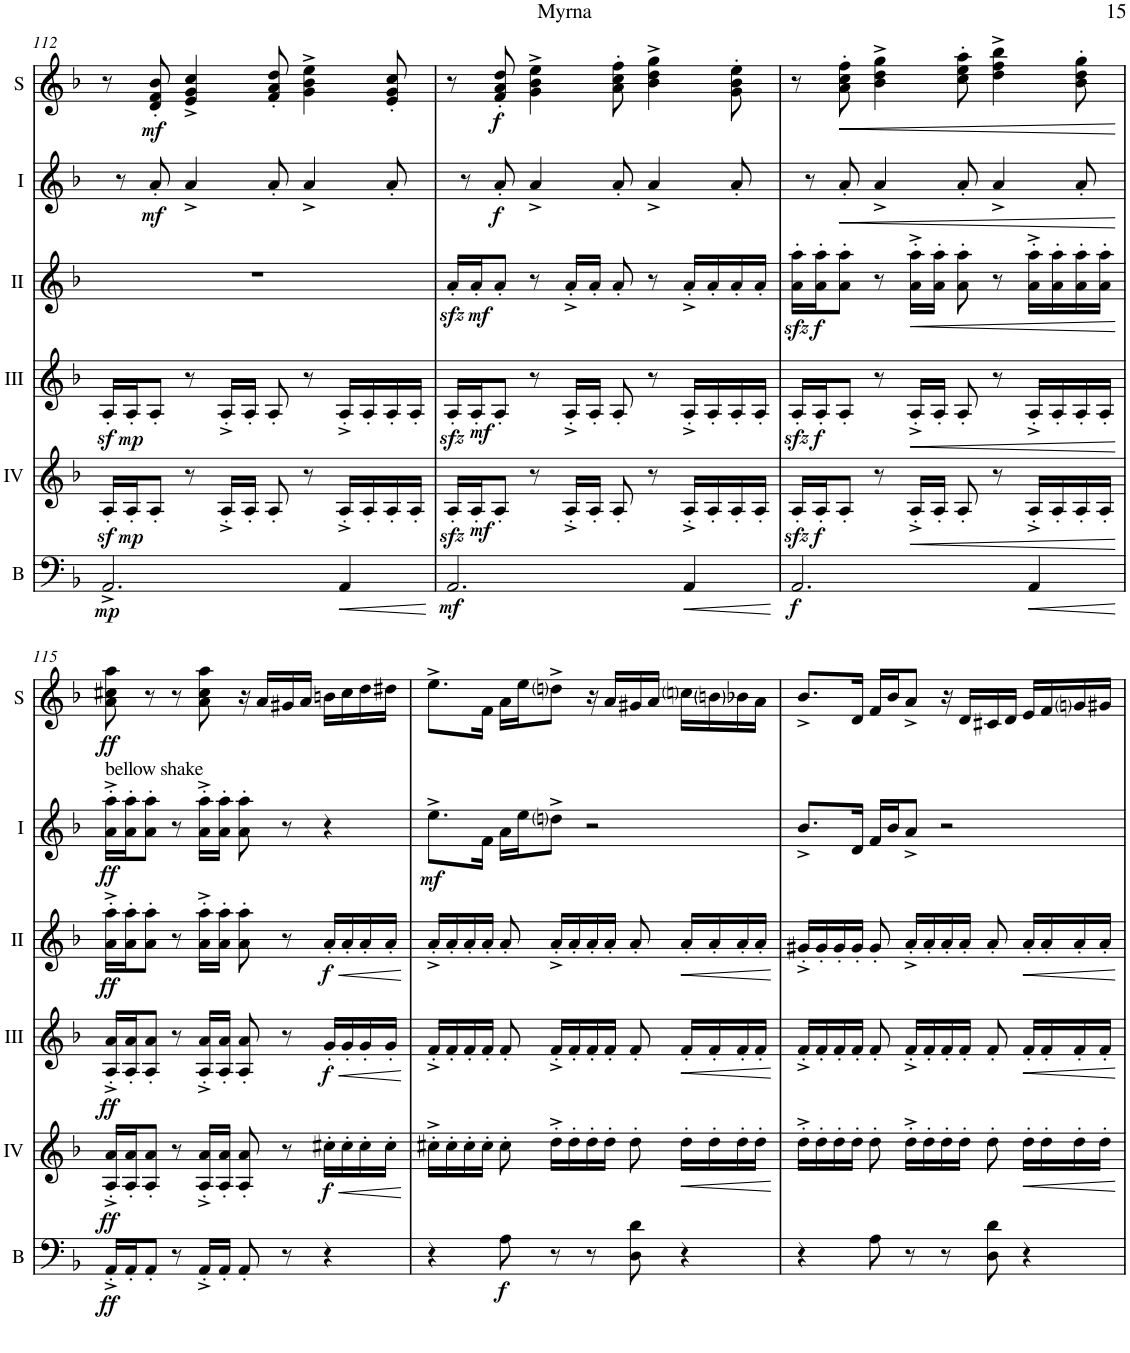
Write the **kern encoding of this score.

**kern	**dynam	**kern	**dynam	**kern	**dynam	**kern	**dynam	**kern	**dynam	**kern	**dynam
*part6	*part6	*part5	*part5	*part4	*part4	*part3	*part3	*part2	*part2	*part1	*part1
*staff6	*staff6	*staff5	*staff5	*staff4	*staff4	*staff3	*staff3	*staff2	*staff2	*staff1	*staff1
*I"Bass	*	*I"Acc. 4	*	*I"Acc. 3	*	*I"Acc. 2	*	*I"Acc. 1	*	*I"Solo	*
*I'B	*	*	*	*	*	*	*	*	*	*I'S	*
!!LO:PB:g=z
*clefF4	*	*clefG2	*	*clefG2	*	*clefG2	*	*clefG2	*	*clefG2	*
*Trd7c12	*	*Trd7c12	*	*	*	*	*	*Trd7c12	*	*	*
*k[b-]	*	*k[b-]	*	*k[b-]	*	*k[b-]	*	*k[b-]	*	*k[b-]	*
*M4/4	*	*M4/4	*	*M4/4	*	*M4/4	*	*M4/4	*	*M4/4	*
=112	=112	=112	=112	=112	=112	=112	=112	=112	=112	=112	=112
!	!LO:DY:b	!	!	!	!	!	!	!	!	!	!
2.AA^/	mp	16Az<'/LL	.	16Az<'/LL	.	1r	.	8r	.	8r	.
!	!	!	!LO:DY:b	!	!LO:DY:b	!	!	!	!	!	!
.	.	16A'/J	mp	16A'/J	mp	.	.	.	.	.	.
!	!	!	!	!	!	!	!	!	!LO:DY:b	!	!LO:DY:b
.	.	8A'/J	.	8A'/J	.	.	.	8a'/	mf	8d/' 8f/' 8b-/'	mf
.	.	8r	.	8r	.	.	.	4a^/	.	4e/^ 4g/^ 4cc/^	.
.	.	16A'^/LL	.	16A'^/LL	.	.	.	.	.	.	.
.	.	16A'/JJ	.	16A'/JJ	.	.	.	.	.	.	.
.	.	8A'/	.	8A'/	.	.	.	8a'/	.	8f/' 8a/' 8dd/'	.
.	.	8r	.	8r	.	.	.	4a^/	.	4g\^ 4b-\^ 4ee\^	.
!	!LO:HP:b	!	!	!	!	!	!	!	!	!	!
4AA/	<	16A'^/LL	.	16A'^/LL	.	.	.	.	.	.	.
.	.	16A'/	.	16A'/	.	.	.	.	.	.	.
.	.	16A'/	.	16A'/	.	.	.	8a'/	.	8e/' 8g/' 8cc/'	.
.	.	16A'/JJ	.	16A'/JJ	.	.	.	.	.	.	.
.	[	.	.	.	.	.	.	.	.	.	.
=113	=113	=113	=113	=113	=113	=113	=113	=113	=113	=113	=113
!	!LO:DY:b	!	!	!	!	!	!	!	!	!	!
2.AA/	mf	16Azz<'/LL	.	16Azz<'/LL	.	16azz<'/LL	.	8r	.	8r	.
!	!	!	!LO:DY:b	!	!LO:DY:b	!	!LO:DY:b	!	!	!	!
.	.	16A'/J	mf	16A'/J	mf	16a'/J	mf	.	.	.	.
!	!	!	!	!	!	!	!	!	!LO:DY:b	!	!LO:DY:b
.	.	8A'/J	.	8A'/J	.	8a'/J	.	8a'/	f	8f/' 8a/' 8dd/'	f
.	.	8r	.	8r	.	8r	.	4a^/	.	4g\^ 4b-\^ 4ee\^	.
.	.	16A'^/LL	.	16A'^/LL	.	16a'^/LL	.	.	.	.	.
.	.	16A'/JJ	.	16A'/JJ	.	16a'/JJ	.	.	.	.	.
.	.	8A'/	.	8A'/	.	8a'/	.	8a'/	.	8a\' 8cc\' 8ff\'	.
.	.	8r	.	8r	.	8r	.	4a^/	.	4b-\^ 4dd\^ 4gg\^	.
!	!LO:HP:b	!	!	!	!	!	!	!	!	!	!
4AA/	<	16A'^/LL	.	16A'^/LL	.	16a'^/LL	.	.	.	.	.
.	.	16A'/	.	16A'/	.	16a'/	.	.	.	.	.
.	.	16A'/	.	16A'/	.	16a'/	.	8a'/	.	8g\' 8b-\' 8ee\'	.
.	.	16A'/JJ	.	16A'/JJ	.	16a'/JJ	.	.	.	.	.
.	[	.	.	.	.	.	.	.	.	.	.
=114	=114	=114	=114	=114	=114	=114	=114	=114	=114	=114	=114
!	!LO:DY:b	!	!	!	!	!	!	!	!	!	!
2.AA/	f	16Azz<'/LL	.	16Azz<'/LL	.	16a\zz<' 16aa\zz<'LL	.	8r	.	8r	.
!	!	!	!LO:DY:b	!	!LO:DY:b	!	!LO:DY:b	!	!	!	!
.	.	16A'/J	f	16A'/J	f	16a\' 16aa\'J	f	.	.	.	.
!	!	!	!	!	!	!	!	!	!LO:HP:b	!	!LO:HP:b
.	.	8A'/J	.	8A'/J	.	8a\' 8aa\'J	.	8a'/	<	8a\' 8cc\' 8ff\'	<
.	.	8r	.	8r	.	8r	.	4a^/	.	4b-\^ 4dd\^ 4gg\^	.
!	!	!	!LO:HP:b	!	!LO:HP:b	!	!LO:HP:b	!	!	!	!
.	.	16A'^/LL	<	16A'^/LL	<	16a\'^ 16aa\'^LL	<	.	.	.	.
.	.	16A'/JJ	.	16A'/JJ	.	16a\' 16aa\'JJ	.	.	.	.	.
.	.	8A'/	.	8A'/	.	8a\' 8aa\'	.	8a'/	.	8cc\' 8ee\' 8aa\'	.
.	.	8r	.	8r	.	8r	.	4a^/	.	4dd\^ 4ff\^ 4bb-\^	.
!	!LO:HP:b	!	!	!	!	!	!	!	!	!	!
4AA/	<	16A'^/LL	.	16A'^/LL	.	16a\'^ 16aa\'^LL	.	.	.	.	.
.	.	16A'/	.	16A'/	.	16a\' 16aa\'	.	.	.	.	.
.	.	16A'/	.	16A'/	.	16a\' 16aa\'	.	8a'/	.	8b-\' 8dd\' 8gg\'	.
.	.	16A'/JJ	.	16A'/JJ	.	16a\' 16aa\'JJ	.	.	.	.	.
.	[	.	[	.	[	.	[	.	[	.	[
!!LO:LB:g=z
=115	=115	=115	=115	=115	=115	=115	=115	=115	=115	=115	=115
!	!	!	!	!	!	!	!	!LO:TX:a:t=bellow shake	!	!	!
!	!LO:DY:b	!	!LO:DY:b	!	!LO:DY:b	!	!LO:DY:b	!	!LO:DY:b	!	!LO:DY:b
16AA'^/LL	ff	16A/'^ 16a/'^LL	ff	16A/'^ 16a/'^LL	ff	16a\'^ 16aa\'^LL	ff	16a\'^ 16aa\'^LL	ff	8a\ 8cc#X\ 8aa\	ff
16AA'/J	.	16A/' 16a/'J	.	16A/' 16a/'J	.	16a\' 16aa\'J	.	16a\' 16aa\'J	.	.	.
8AA'/J	.	8A/' 8a/'J	.	8A/' 8a/'J	.	8a\' 8aa\'J	.	8a\' 8aa\'J	.	8r	.
8r	.	8r	.	8r	.	8r	.	8r	.	8r	.
16AA'^/LL	.	16A/'^ 16a/'^LL	.	16A/'^ 16a/'^LL	.	16a\'^ 16aa\'^LL	.	16a\'^ 16aa\'^LL	.	8a\ 8cc#\ 8aa\	.
16AA'/JJ	.	16A/' 16a/'JJ	.	16A/' 16a/'JJ	.	16a\' 16aa\'JJ	.	16a\' 16aa\'JJ	.	.	.
8AA'/	.	8A/' 8a/'	.	8A/' 8a/'	.	8a\' 8aa\'	.	8a\' 8aa\'	.	16r	.
.	.	.	.	.	.	.	.	.	.	16a/LL	.
8r	.	8r	.	8r	.	8r	.	8r	.	16g#X/	.
.	.	.	.	.	.	.	.	.	.	16a/JJ	.
!	!	!	!LO:HP:b	!	!LO:HP:b	!	!LO:HP:b	!	!	!	!
!	!	!	!LO:DY:n=1:b	!	!LO:DY:n=1:b	!	!LO:DY:n=1:b	!	!	!	!
4r	.	16cc#X'\LL	< f	16g'/LL	< f	16a'/LL	< f	4r	.	16bn\LL	.
.	.	16cc#'\	.	16g'/	.	16a'/	.	.	.	16cc#\	.
.	.	16cc#'\	.	16g'/	.	16a'/	.	.	.	16dd\	.
.	.	16cc#'\JJ	.	16g'/JJ	.	16a'/JJ	.	.	.	16dd#X\JJ	.
.	.	.	[	.	[	.	[	.	.	.	.
=116	=116	=116	=116	=116	=116	=116	=116	=116	=116	=116	=116
!	!	!	!	!	!	!	!	!	!LO:DY:b	!	!
4r	.	16cc#X'^\LL	.	16f'^/LL	.	16a'^/LL	.	8.ee^\L	mf	8.ee^\L	.
.	.	16cc#'\	.	16f'/	.	16a'/	.	.	.	.	.
.	.	16cc#'\	.	16f'/	.	16a'/	.	.	.	.	.
.	.	16cc#'\JJ	.	16f'/JJ	.	16a'/JJ	.	16f\Jk	.	16f\Jk	.
!	!LO:DY:b	!	!	!	!	!	!	!	!	!	!
8A\	f	8cc#'\	.	8f'/	.	8a'/	.	16a\LL	.	16a\LL	.
.	.	.	.	.	.	.	.	16ee\J	.	16ee\J	.
8r	.	16dd'^\LL	.	16f'^/LL	.	16a'^/LL	.	8ddni^\J	.	8ddni^\J	.
.	.	16dd'\	.	16f'/	.	16a'/	.	.	.	.	.
8r	.	16dd'\	.	16f'/	.	16a'/	.	2r	.	16r	.
.	.	16dd'\JJ	.	16f'/JJ	.	16a'/JJ	.	.	.	16a/LL	.
8D\ 8d\	.	8dd'\	.	8f'/	.	8a'/	.	.	.	16g#X/	.
.	.	.	.	.	.	.	.	.	.	16a/JJ	.
!	!	!	!LO:HP:b	!	!LO:HP:b	!	!LO:HP:b	!	!	!	!
4r	.	16dd'\LL	<	16f'/LL	<	16a'/LL	<	.	.	16ccni\LL	.
.	.	16dd'\	.	16f'/	.	16a'/	.	.	.	16bn\	.
.	.	16dd'\	.	16f'/	.	16a'/	.	.	.	16b-X\	.
.	.	16dd'\JJ	.	16f'/JJ	.	16a'/JJ	.	.	.	16a\JJ	.
.	.	.	[	.	[	.	[	.	.	.	.
=117	=117	=117	=117	=117	=117	=117	=117	=117	=117	=117	=117
4r	.	16dd'^\LL	.	16f'^/LL	.	16g#X'^/LL	.	8.b-^/L	.	8.b-^/L	.
.	.	16dd'\	.	16f'/	.	16g#'/	.	.	.	.	.
.	.	16dd'\	.	16f'/	.	16g#'/	.	.	.	.	.
.	.	16dd'\JJ	.	16f'/JJ	.	16g#'/JJ	.	16d/Jk	.	16d/Jk	.
8A\	.	8dd'\	.	8f'/	.	8g#'/	.	16f/LL	.	16f/LL	.
.	.	.	.	.	.	.	.	16b-/J	.	16b-/J	.
8r	.	16dd'^\LL	.	16f'^/LL	.	16a'^/LL	.	8a^/J	.	8a^/J	.
.	.	16dd'\	.	16f'/	.	16a'/	.	.	.	.	.
8r	.	16dd'\	.	16f'/	.	16a'/	.	2r	.	16r	.
.	.	16dd'\JJ	.	16f'/JJ	.	16a'/JJ	.	.	.	16d/LL	.
8D\ 8d\	.	8dd'\	.	8f'/	.	8a'/	.	.	.	16c#X/	.
.	.	.	.	.	.	.	.	.	.	16d/JJ	.
!	!	!	!LO:HP:b	!	!LO:HP:b	!	!LO:HP:b	!	!	!	!
4r	.	16dd'\LL	<	16f'/LL	<	16a'/LL	<	.	.	16e/LL	.
.	.	16dd'\	.	16f'/	.	16a'/	.	.	.	16f/	.
.	.	16dd'\	.	16f'/	.	16a'/	.	.	.	16gni/	.
.	.	16dd'\JJ	.	16f'/JJ	.	16a'/JJ	.	.	.	16g#X/JJ	.
.	.	.	[	.	[	.	[	.	.	.	.
=	=	=	=	=	=	=	=	=	=	=	=
*-	*-	*-	*-	*-	*-	*-	*-	*-	*-	*-	*-
